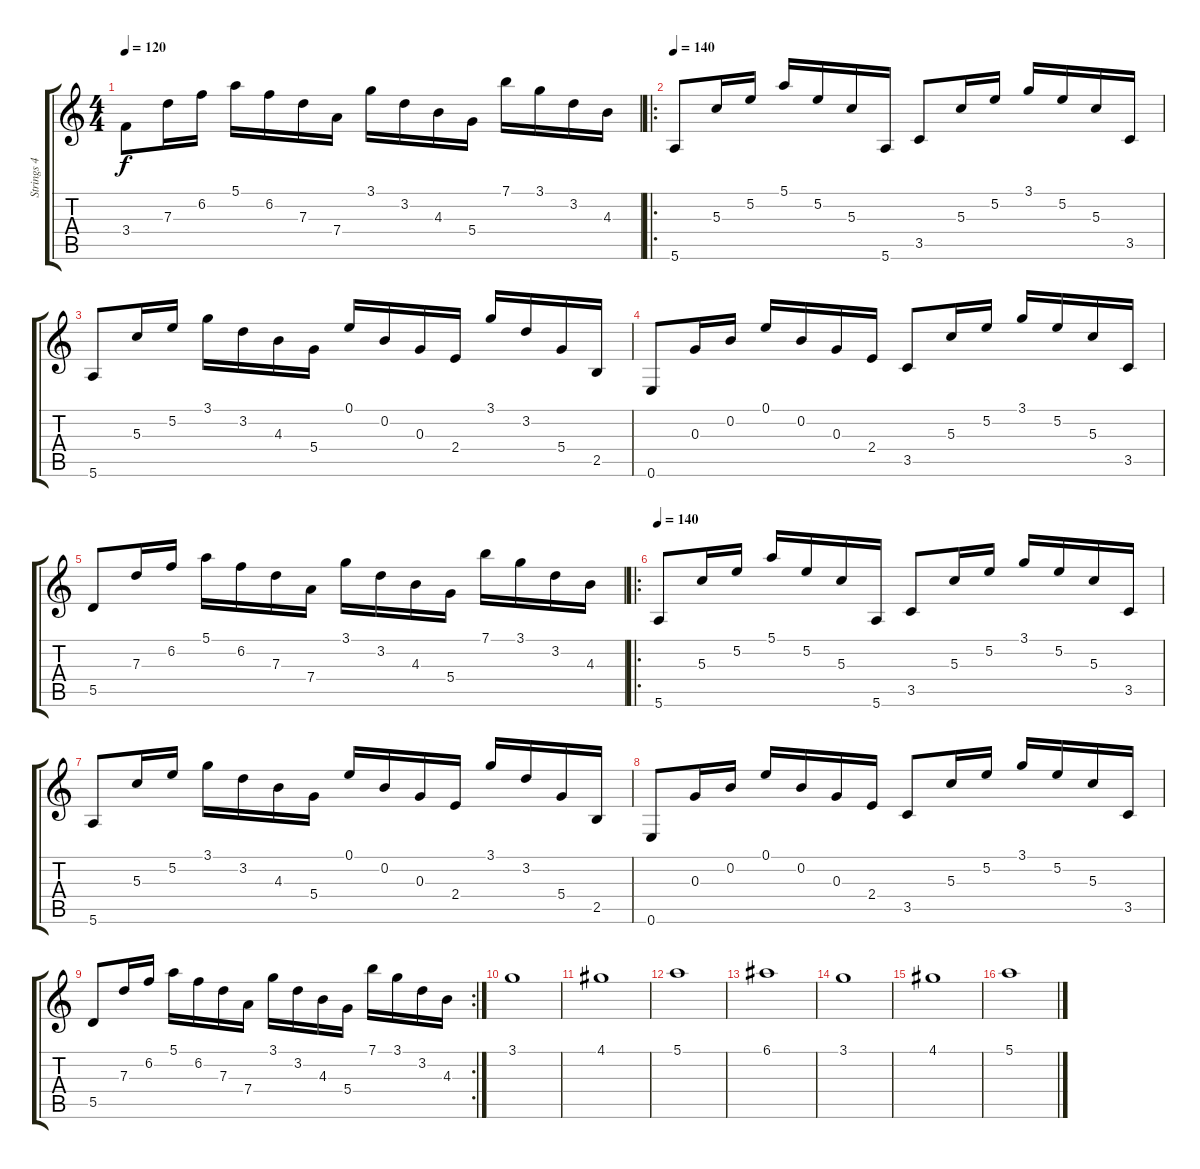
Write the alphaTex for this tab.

\track ("Strings 4" "Strings 4") {instrument stringensemble1}
\staff {score tabs}
\tuning (E5 B4 G4 D4 A3 E3) {hide}
\ts (4 4)
\tempo 120
\clef g2
\ks c
3.4.8{dy f} 7.3.16 6.2.16 5.1.16 6.2.16 7.3.16 7.4.16 3.1.16 3.2.16 4.3.16 5.4.16 7.1.16 3.1.16 3.2.16 4.3.16 |
\ro
\tempo 140
5.6.8{volume 14 instrument stringensemble1} 5.3.16 5.2.16 5.1.16 5.2.16 5.3.16 5.6.16 3.5.8 5.3.16 5.2.16 3.1.16 5.2.16 5.3.16 3.5.16 |
5.6.8 5.3.16 5.2.16 3.1.16 3.2.16 4.3.16 5.4.16 0.1.16 0.2.16 0.3.16 2.4.16 3.1.16 3.2.16 5.4.16 2.5.16 |
0.6.8 0.3.16 0.2.16 0.1.16 0.2.16 0.3.16 2.4.16 3.5.8 5.3.16 5.2.16 3.1.16 5.2.16 5.3.16 3.5.16 |
5.5.8 7.3.16 6.2.16 5.1.16 6.2.16 7.3.16 7.4.16 3.1.16 3.2.16 4.3.16 5.4.16 7.1.16 3.1.16 3.2.16 4.3.16 |
\ro
\tempo 140
5.6.8{volume 14 instrument stringensemble1} 5.3.16 5.2.16 5.1.16 5.2.16 5.3.16 5.6.16 3.5.8 5.3.16 5.2.16 3.1.16 5.2.16 5.3.16 3.5.16 |
5.6.8 5.3.16 5.2.16 3.1.16 3.2.16 4.3.16 5.4.16 0.1.16 0.2.16 0.3.16 2.4.16 3.1.16 3.2.16 5.4.16 2.5.16 |
0.6.8 0.3.16 0.2.16 0.1.16 0.2.16 0.3.16 2.4.16 3.5.8 5.3.16 5.2.16 3.1.16 5.2.16 5.3.16 3.5.16 |
\rc 2
5.5.8 7.3.16 6.2.16 5.1.16 6.2.16 7.3.16 7.4.16 3.1.16 3.2.16 4.3.16 5.4.16 7.1.16 3.1.16 3.2.16 4.3.16 |
3.1.1{instrument stringensemble1} |
4.1.1 |
5.1.1 |
6.1.1 |
3.1.1{instrument stringensemble1} |
4.1.1 |
5.1.1
